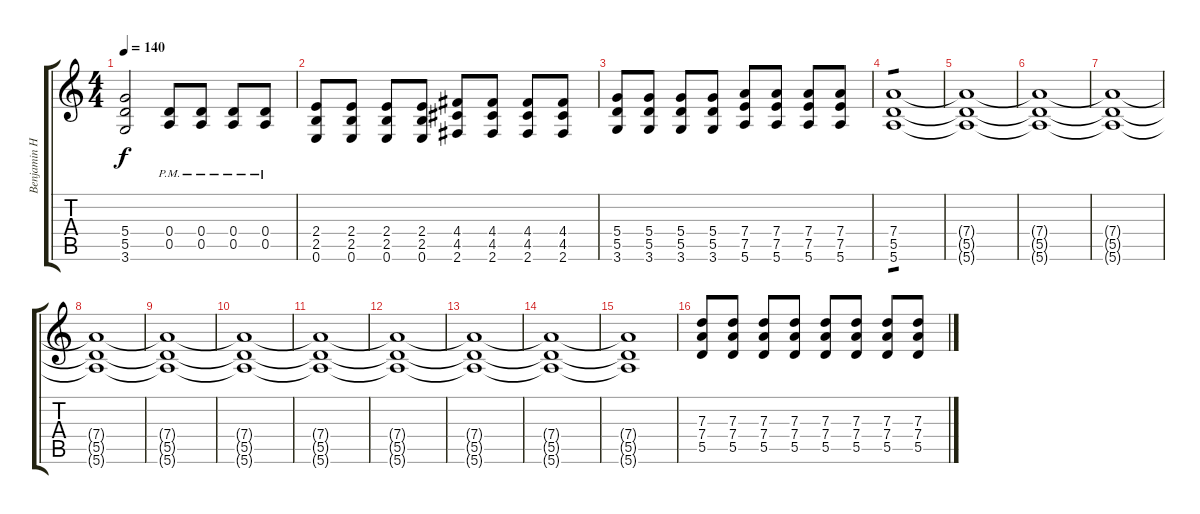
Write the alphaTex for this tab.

\track ("Benjamin Harper Guitar 2" "Benjamin H") {instrument overdrivenguitar}
\staff {score tabs}
\tuning (E4 B3 G3 D3 A2 E2) {hide}
\ts (4 4)
\tempo 140
\clef g2
\ks c
(5.4{t} 5.5{t} 3.6{t}).2{dy f} (0.4{pm} 0.5{pm}).8 (0.4{pm} 0.5{pm}).8 (0.4{pm} 0.5{pm}).8 (0.4{pm} 0.5{pm}).8 |
(2.4 2.5 0.6).8 (2.4 2.5 0.6).8 (2.4 2.5 0.6).8 (2.4 2.5 0.6).8 (4.4 4.5 2.6).8 (4.4 4.5 2.6).8 (4.4 4.5 2.6).8 (4.4 4.5 2.6).8 |
(5.4 5.5 3.6).8 (5.4 5.5 3.6).8 (5.4 5.5 3.6).8 (5.4 5.5 3.6).8 (7.4 7.5 5.6).8 (7.4 7.5 5.6).8 (7.4 7.5 5.6).8 (7.4 7.5 5.6).8 |
(7.4 5.5 5.6).1{tp 1 volume 12} |
(7.4{t} 5.5{t} 5.6{t}).1 |
(7.4{t} 5.5{t} 5.6{t}).1{volume 11} |
(7.4{t} 5.5{t} 5.6{t}).1 |
(7.4{t} 5.5{t} 5.6{t}).1{volume 10} |
(7.4{t} 5.5{t} 5.6{t}).1 |
(7.4{t} 5.5{t} 5.6{t}).1{volume 9} |
(7.4{t} 5.5{t} 5.6{t}).1 |
(7.4{t} 5.5{t} 5.6{t}).1{volume 8} |
(7.4{t} 5.5{t} 5.6{t}).1 |
(7.4{t} 5.5{t} 5.6{t}).1{volume 10} |
(7.4{t} 5.5{t} 5.6{t}).1 |
(7.3 7.4 5.5).8{volume 7} (7.3 7.4 5.5).8 (7.3 7.4 5.5).8 (7.3 7.4 5.5).8 (7.3 7.4 5.5).8 (7.3 7.4 5.5).8 (7.3 7.4 5.5).8 (7.3 7.4 5.5).8
